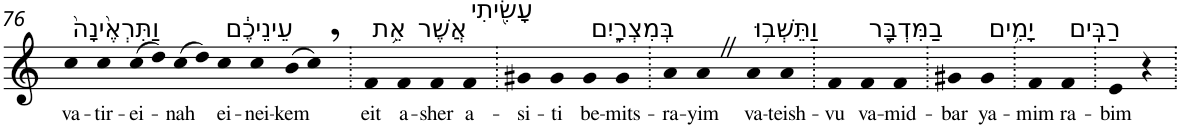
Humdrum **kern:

**kern	**text
*part1	*part1
*staff1	*staff1
*I"Piano	*
*I'Pno	*
!!LO:PB:g=z
*clefG2	*
*k[]	*
=76	=76
!LO:TX:a:t=וַתִּרְאֶ֙ינָה֙	!
!	!LO:LY:b
4cc	va-
!	!LO:LY:b
4cc	-tir-
!	!LO:LY:b
(>8cc	-ei-
8dd)	.
!	!LO:LY:b
(>8cc	-nah
8dd)	.
!LO:TX:a:t=עֵינֵיכֶ֔ם	!
!	!LO:LY:b
4cc	ei-
!	!LO:LY:b
4cc	-nei-
!	!LO:LY:b
(>8b	-kem
8cc,)	.
=77.	=77.
!LO:TX:a:t=אֵ֥ת	!
!	!LO:LY:b
4f	eit
!LO:TX:a:t=אֲשֶׁר	!
!	!LO:LY:b
4f	a-
!	!LO:LY:b
4f	-sher
!LO:TX:a:t=עָשִׂ֖יתִי	!
!	!LO:LY:b
4f	a-
=78.	=78.
!	!LO:LY:b
4g#X	-si-
!	!LO:LY:b
4g#	-ti
!LO:TX:a:t=בְּמִצְרָ֑יִם	!
!	!LO:LY:b
4g#	be-
!	!LO:LY:b
4g#	-mits-
=79.	=79.
!	!LO:LY:b
4a	-ra-
!	!LO:LY:b
4aZ	-yim
!LO:TX:a:t=וַתֵּשְׁב֥וּ	!
!	!LO:LY:b
4a	va-
!	!LO:LY:b
4a	-teish-
=80.	=80.
!	!LO:LY:b
4f	-vu
!LO:TX:a:t=בַמִּדְבָּ֖ר	!
!	!LO:LY:b
4f	va-
!	!LO:LY:b
4f	-mid-
=81.	=81.
!	!LO:LY:b
4g#X	-bar
!LO:TX:a:t=יָמִ֥ים	!
!	!LO:LY:b
4g#	ya-
=82.	=82.
!	!LO:LY:b
4f	-mim
!LO:TX:a:t=רַבִּֽים	!
!	!LO:LY:b
4f	ra-
=83.	=83.
!	!LO:LY:b
4e	-bim
4r	.
=.	=.
*-	*-
